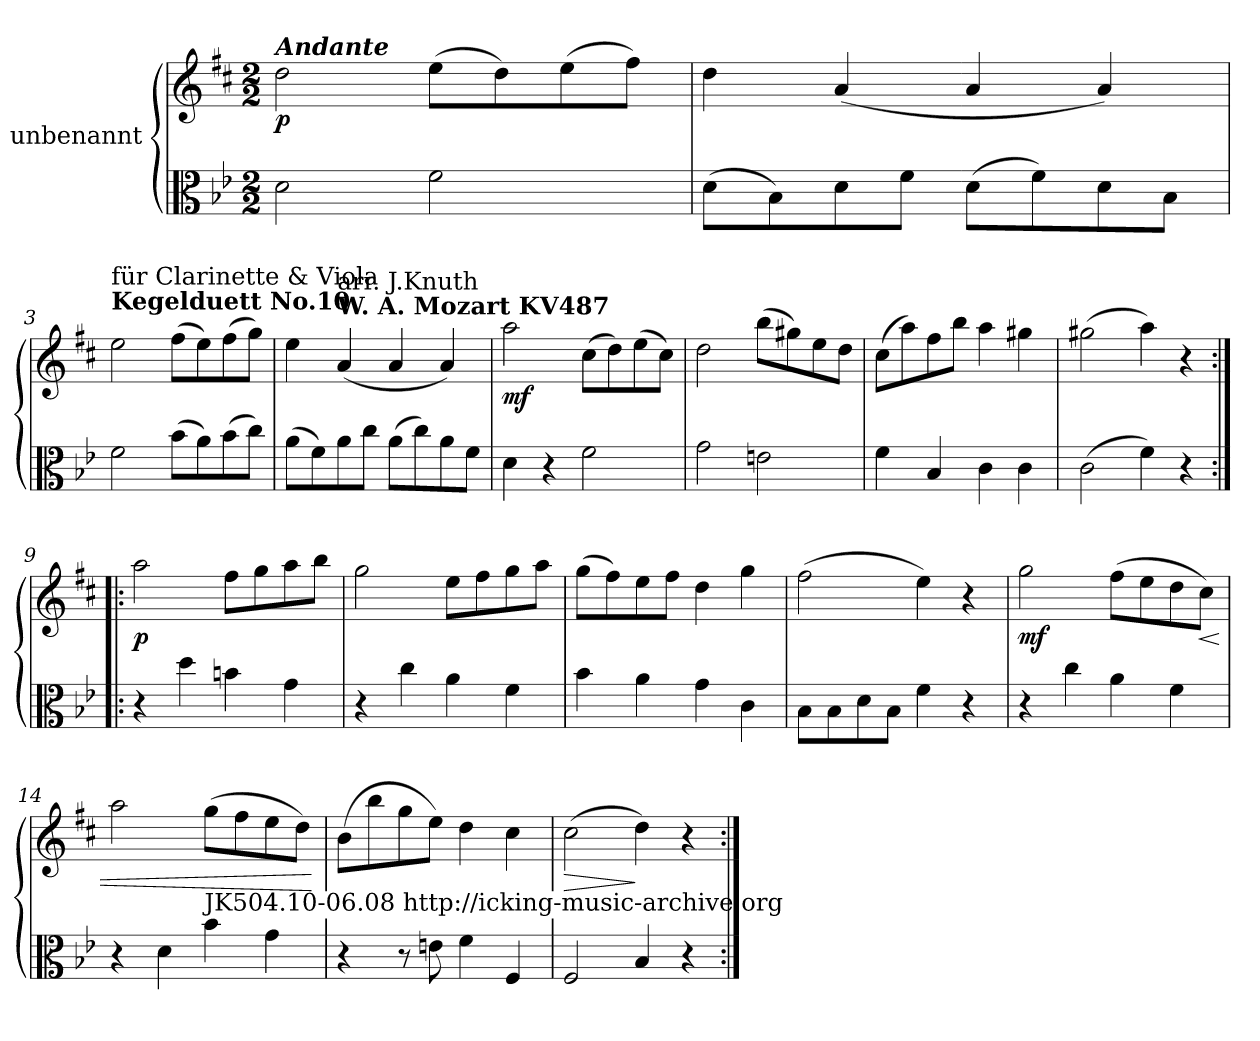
**kern	**kern	**dynam
*part2	*part1	*part1
*staff2	*staff1	*staff1
*I"unbenannt	*I"unbenannt	*
*clefC3	*clefG2	*
*ITrd-1c-2	*ITrd1c2	*
*k[]	*k[]	*
*M2/2	*M2/2	*
=1	=1	=1
!	!LO:TX:a:Bi:t=Andante	!
!	!	!LO:DY:b
2e\	2cc\	p
2g\	(8dd\L	.
.	8cc\)	.
.	(8dd\	.
.	8ee\J)	.
=2	=2	=2
(8e\L	4cc\	.
8c\)	.	.
8e\	(4g/	.
8g\J	.	.
(8e\L	4g/	.
8g\)	.	.
8e\	4g/)	.
8c\J	.	.
=3	=3	=3
!	!LO:TX:a:B:t=Kegelduett No.10	!
!	!LO:TX:a:t=für Clarinette & Viola	!
2g\	2dd\	.
(8cc\L	(8ee\L	.
8b\)	8dd\)	.
(8cc\	(8ee\	.
8dd\J)	8ff\J)	.
!!LO:LB:g=z
=4	=4	=4
(8b\L	4dd\	.
8g\)	.	.
!	!LO:TX:a:B:t=W. A. Mozart KV487	!
!	!LO:TX:a:t=arr. J.Knuth	!
8b\	(4g/	.
8dd\J	.	.
(8b\L	4g/	.
8dd\)	.	.
8b\	4g/)	.
8g\J	.	.
!!LO:LB:g=z
=5	=5	=5
!	!	!LO:DY:b
4e\	2gg\	mf
4r	.	.
2g\	(8b\L	.
.	8cc\)	.
.	(8dd\	.
.	8b\J)	.
=6	=6	=6
2a\	2cc\	.
2f#X\	(8aa\L	.
.	8ff#X\)	.
.	8dd\	.
.	8cc\J	.
=7	=7	=7
4g\	(8b\L	.
.	8gg\)	.
4c/	8ee\	.
.	8aa\J	.
4d\	4gg\	.
4d\	4ff#X\	.
=8	=8	=8
(2d\	(2ff#X\	.
4g\)	4gg\)	.
4r	4r	.
!!LO:LB:g=z
=9:|!|:	=9:|!|:	=9:|!|:
!	!	!LO:DY:b
4r	2gg\	p
4ee\	.	.
4cc#X\	8ee\L	.
.	8ff\	.
4a\	8gg\	.
.	8aa\J	.
=10	=10	=10
4r	2ff\	.
4dd\	.	.
4b\	8dd\L	.
.	8ee\	.
4g\	8ff\	.
.	8gg\J	.
=11	=11	=11
4cc\	(8ff\L	.
.	8ee\)	.
4b\	8dd\	.
.	8ee\J	.
4a\	4cc\	.
4d\	4ff\	.
!!LO:LB:g=z
=12	=12	=12
8c\L	(2ee\	.
8c\	.	.
8e\	.	.
8c\J	.	.
4g\	4dd\)	.
4r	4r	.
!!LO:PB:g=z
=13	=13	=13
!	!	!LO:DY:b
4r	2ff\	mf
4dd\	.	.
4b\	(8ee\L	.
.	8dd\	.
4g\	8cc\	.
!	!	!LO:HP:b
.	8b\J)	<
=14	=14	=14
4r	2gg\	.
4e\	.	.
!LO:TX:a:t=JK504.10-06.08 http&colon;//icking-music-archive.org	!	!
4cc\	(8ff\L	.
.	8ee\	.
4a\	8dd\	.
.	8cc\J)	.
.	.	[
=15	=15	=15
4r	(8a\L	.
.	8aa\	.
8r	8ff\	.
8f#X\	8dd\J)	.
4g\	4cc\	.
4G/	4b\	.
=16	=16	=16
!	!	!LO:HP:b
2G/	(2b\	>
4c/	4cc\)	]
4r	4r	.
=:|!	=:|!	=:|!
*-	*-	*-
